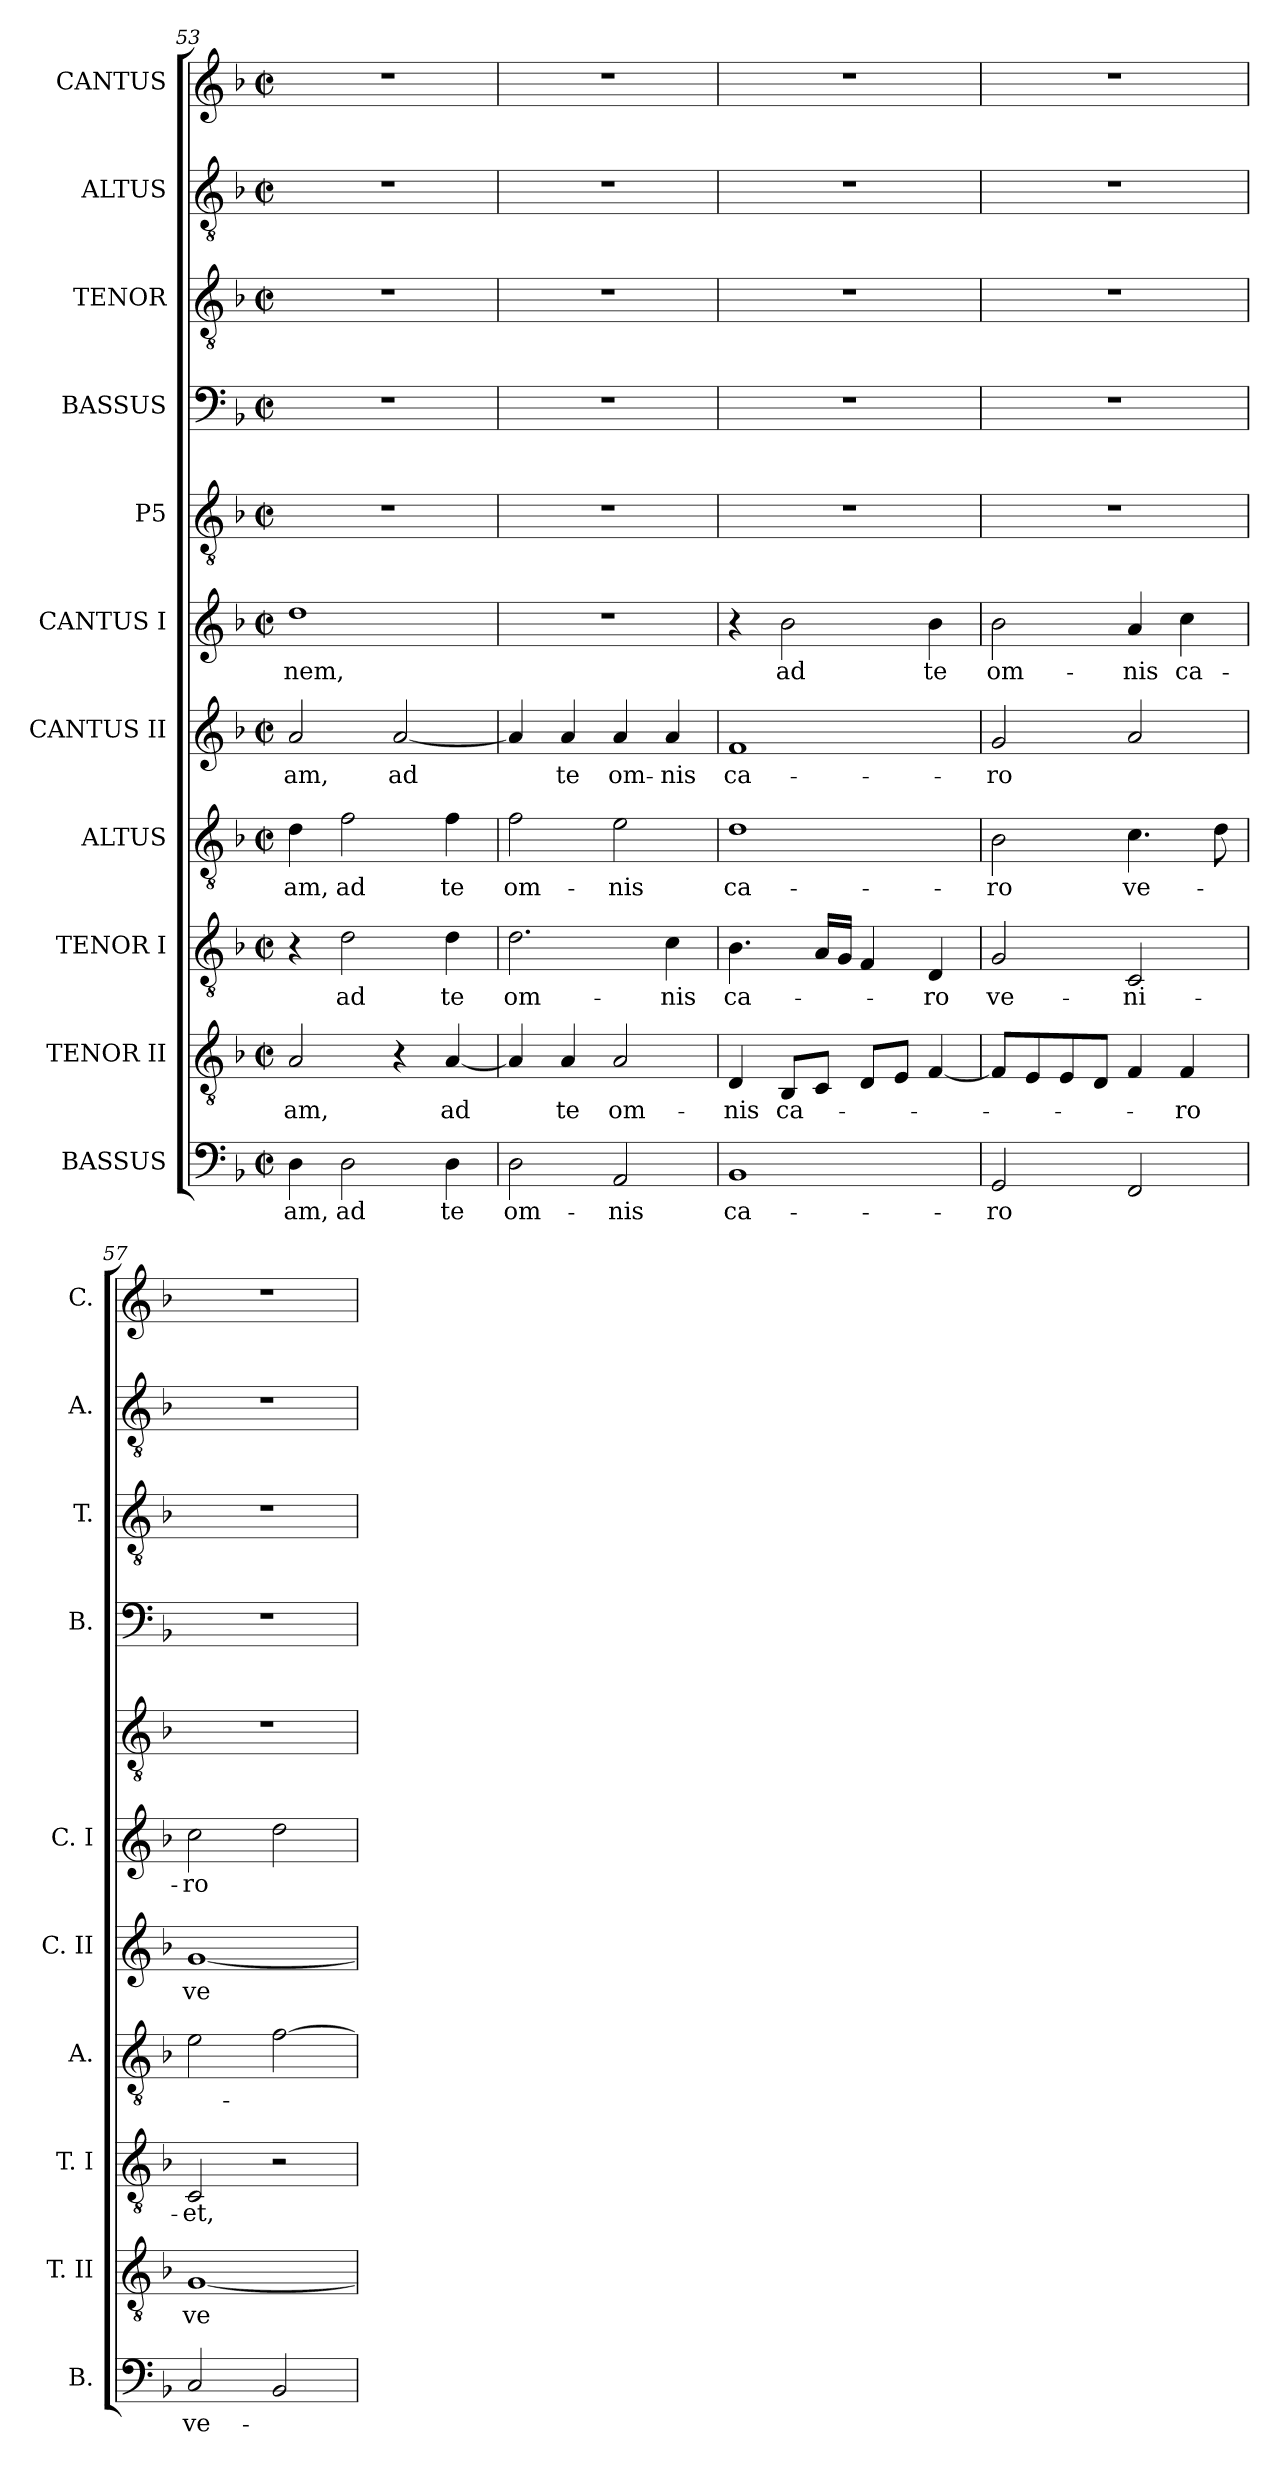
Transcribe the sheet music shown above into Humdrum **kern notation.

**kern	**text	**kern	**text	**kern	**text	**kern	**text	**kern	**text	**kern	**text	**kern	**kern	**kern	**kern	**kern
*part11	*part11	*part10	*part10	*part9	*part9	*part8	*part8	*part7	*part7	*part6	*part6	*part5	*part4	*part3	*part2	*part1
*staff11	*staff11	*staff10	*staff10	*staff9	*staff9	*staff8	*staff8	*staff7	*staff7	*staff6	*staff6	*staff5	*staff4	*staff3	*staff2	*staff1
*I"BASSUS	*	*I"TENOR II	*	*I"TENOR I	*	*I"ALTUS	*	*I"CANTUS II	*	*I"CANTUS I	*	*I"P5	*I"BASSUS	*I"TENOR	*I"ALTUS	*I"CANTUS
*I'B.	*	*I'T. II	*	*I'T. I	*	*I'A.	*	*I'C. II	*	*I'C. I	*	*	*I'B.	*I'T.	*I'A.	*I'C.
*clefF4	*	*clefGv2	*	*clefGv2	*	*clefGv2	*	*clefG2	*	*clefG2	*	*clefGv2	*clefF4	*clefGv2	*clefGv2	*clefG2
*	*	*ITrd7c12	*	*ITrd7c12	*	*ITrd7c12	*	*	*	*	*	*ITrd7c12	*	*ITrd7c12	*ITrd7c12	*
*k[b-]	*	*k[b-]	*	*k[b-]	*	*k[b-]	*	*k[b-]	*	*k[b-]	*	*k[b-]	*k[b-]	*k[b-]	*k[b-]	*k[b-]
*d:	*	*d:	*	*d:	*	*d:	*	*d:	*	*d:	*	*d:	*d:	*d:	*d:	*d:
*M2/2	*	*M2/2	*	*M2/2	*	*M2/2	*	*M2/2	*	*M2/2	*	*M2/2	*M2/2	*M2/2	*M2/2	*M2/2
*met(c|)	*	*met(c|)	*	*met(c|)	*	*met(c|)	*	*met(c|)	*	*met(c|)	*	*met(c|)	*met(c|)	*met(c|)	*met(c|)	*met(c|)
=53	=53	=53	=53	=53	=53	=53	=53	=53	=53	=53	=53	=53	=53	=53	=53	=53
!	!LO:LY:b:color=#000000	!	!	!	!	!	!	!	!	!	!	!	!	!	!	!
!	!	!	!LO:LY:b:color=#000000	!	!	!	!	!	!	!	!	!	!	!	!	!
!	!	!	!	!	!	!	!LO:LY:b:color=#000000	!	!	!	!	!	!	!	!	!
!	!	!	!	!	!	!	!	!	!LO:LY:b:color=#000000	!	!	!	!	!	!	!
!	!	!	!	!	!	!	!	!	!	!	!LO:LY:b:color=#000000	!	!	!	!	!
4Di\	-am,	2AAi/	-am,	4r	.	4Di\	-am,	2ai/	-am,	1ddi	-nem,	1r	1r	1r	1r	1r
!	!LO:LY:b:color=#000000	!	!	!	!	!	!	!	!	!	!	!	!	!	!	!
!	!	!	!	!	!LO:LY:b:color=#000000	!	!	!	!	!	!	!	!	!	!	!
!	!	!	!	!	!	!	!LO:LY:b:color=#000000	!	!	!	!	!	!	!	!	!
2Di\	ad	.	.	2Di\	ad	2Fi\	ad	.	.	.	.	.	.	.	.	.
!	!	!	!	!	!	!	!	!	!LO:LY:b:color=#000000	!	!	!	!	!	!	!
.	.	4r	.	.	.	.	.	[2ai/	ad	.	.	.	.	.	.	.
!	!LO:LY:b:color=#000000	!	!	!	!	!	!	!	!	!	!	!	!	!	!	!
!	!	!	!LO:LY:b:color=#000000	!	!	!	!	!	!	!	!	!	!	!	!	!
!	!	!	!	!	!LO:LY:b:color=#000000	!	!	!	!	!	!	!	!	!	!	!
!	!	!	!	!	!	!	!LO:LY:b:color=#000000	!	!	!	!	!	!	!	!	!
4Di\	te	[4AAi/	ad	4Di\	te	4Fi\	te	.	.	.	.	.	.	.	.	.
!!LO:LB:g=z
=54	=54	=54	=54	=54	=54	=54	=54	=54	=54	=54	=54	=54	=54	=54	=54	=54
!	!LO:LY:b:color=#000000	!	!	!	!	!	!	!	!	!	!	!	!	!	!	!
!	!	!	!	!	!LO:LY:b:color=#000000	!	!	!	!	!	!	!	!	!	!	!
!	!	!	!	!	!	!	!LO:LY:b:color=#000000	!	!	!	!	!	!	!	!	!
2Di\	om-	4AAi/]	.	2.Di\	om-	2Fi\	om-	4ai/]	.	1r	.	1r	1r	1r	1r	1r
!	!	!	!LO:LY:b:color=#000000	!	!	!	!	!	!	!	!	!	!	!	!	!
!	!	!	!	!	!	!	!	!	!LO:LY:b:color=#000000	!	!	!	!	!	!	!
.	.	4AAi/	te	.	.	.	.	4ai/	te	.	.	.	.	.	.	.
!	!LO:LY:b:color=#000000	!	!	!	!	!	!	!	!	!	!	!	!	!	!	!
!	!	!	!LO:LY:b:color=#000000	!	!	!	!	!	!	!	!	!	!	!	!	!
!	!	!	!	!	!	!	!LO:LY:b:color=#000000	!	!	!	!	!	!	!	!	!
!	!	!	!	!	!	!	!	!	!LO:LY:b:color=#000000	!	!	!	!	!	!	!
2AAi/	-nis	2AAi/	om-	.	.	2Ei\	-nis	4ai/	om-	.	.	.	.	.	.	.
!	!	!	!	!	!LO:LY:b:color=#000000	!	!	!	!	!	!	!	!	!	!	!
!	!	!	!	!	!	!	!	!	!LO:LY:b:color=#000000	!	!	!	!	!	!	!
.	.	.	.	4Ci\	-nis	.	.	4ai/	-nis	.	.	.	.	.	.	.
=55	=55	=55	=55	=55	=55	=55	=55	=55	=55	=55	=55	=55	=55	=55	=55	=55
!	!LO:LY:b:color=#000000	!	!	!	!	!	!	!	!	!	!	!	!	!	!	!
!	!	!	!LO:LY:b:color=#000000	!	!	!	!	!	!	!	!	!	!	!	!	!
!	!	!	!	!	!LO:LY:b:color=#000000	!	!	!	!	!	!	!	!	!	!	!
!	!	!	!	!	!	!	!LO:LY:b:color=#000000	!	!	!	!	!	!	!	!	!
!	!	!	!	!	!	!	!	!	!LO:LY:b:color=#000000	!	!	!	!	!	!	!
1BB-i	ca-	4DDi/	-nis	4.BB-i\	ca-	1Di	ca-	1fi	ca-	4r	.	1r	1r	1r	1r	1r
!	!	!	!LO:LY:b:color=#000000	!	!	!	!	!	!	!	!	!	!	!	!	!
!	!	!	!	!	!	!	!	!	!	!	!LO:LY:b:color=#000000	!	!	!	!	!
.	.	8BBB-i/L	ca-	.	.	.	.	.	.	2b-i\	ad	.	.	.	.	.
.	.	8CCi/J	.	16AAi/LL	.	.	.	.	.	.	.	.	.	.	.	.
.	.	.	.	16GGi/JJ	.	.	.	.	.	.	.	.	.	.	.	.
.	.	8DDi/L	.	4FFi/	.	.	.	.	.	.	.	.	.	.	.	.
.	.	8EEi/J	.	.	.	.	.	.	.	.	.	.	.	.	.	.
!	!	!	!	!	!LO:LY:b:color=#000000	!	!	!	!	!	!	!	!	!	!	!
!	!	!	!	!	!	!	!	!	!	!	!LO:LY:b:color=#000000	!	!	!	!	!
.	.	[4FFi/	.	4DDi/	-ro	.	.	.	.	4b-i\	te	.	.	.	.	.
=56	=56	=56	=56	=56	=56	=56	=56	=56	=56	=56	=56	=56	=56	=56	=56	=56
!	!LO:LY:b:color=#000000	!	!	!	!	!	!	!	!	!	!	!	!	!	!	!
!	!	!	!	!	!LO:LY:b:color=#000000	!	!	!	!	!	!	!	!	!	!	!
!	!	!	!	!	!	!	!LO:LY:b:color=#000000	!	!	!	!	!	!	!	!	!
!	!	!	!	!	!	!	!	!	!LO:LY:b:color=#000000	!	!	!	!	!	!	!
!	!	!	!	!	!	!	!	!	!	!	!LO:LY:b:color=#000000	!	!	!	!	!
2GGi/	-ro	8FFi/L]	.	2GGi/	ve-	2BB-i\	-ro	2gi/	-ro	2b-i\	om-	1r	1r	1r	1r	1r
.	.	8EEi/	.	.	.	.	.	.	.	.	.	.	.	.	.	.
.	.	8EEi/	.	.	.	.	.	.	.	.	.	.	.	.	.	.
.	.	8DDi/J	.	.	.	.	.	.	.	.	.	.	.	.	.	.
!	!	!	!	!	!LO:LY:b:color=#000000	!	!	!	!	!	!	!	!	!	!	!
!	!	!	!	!	!	!	!LO:LY:b:color=#000000	!	!	!	!	!	!	!	!	!
!	!	!	!	!	!	!	!	!	!	!	!LO:LY:b:color=#000000	!	!	!	!	!
2FFi/	.	4FFi/	.	2CCi/	-ni-	4.Ci\	ve-	2ai/	.	4ai/	-nis	.	.	.	.	.
!	!	!	!LO:LY:b:color=#000000	!	!	!	!	!	!	!	!	!	!	!	!	!
!	!	!	!	!	!	!	!	!	!	!	!LO:LY:b:color=#000000	!	!	!	!	!
.	.	4FFi/	-ro	.	.	.	.	.	.	4cci\	ca-	.	.	.	.	.
.	.	.	.	.	.	8Di\	.	.	.	.	.	.	.	.	.	.
=57	=57	=57	=57	=57	=57	=57	=57	=57	=57	=57	=57	=57	=57	=57	=57	=57
!	!LO:LY:b:color=#000000	!	!	!	!	!	!	!	!	!	!	!	!	!	!	!
!	!	!	!LO:LY:b:color=#000000	!	!	!	!	!	!	!	!	!	!	!	!	!
!	!	!	!	!	!LO:LY:b:color=#000000	!	!	!	!	!	!	!	!	!	!	!
!	!	!	!	!	!	!	!	!	!LO:LY:b:color=#000000	!	!	!	!	!	!	!
!	!	!	!	!	!	!	!	!	!	!	!LO:LY:b:color=#000000	!	!	!	!	!
2Ci/	ve-	[1GGi	ve-	2CCi/	-et,	2Ei\	.	[1gi	ve-	2cci\	-ro	1r	1r	1r	1r	1r
2BB-i/	.	.	.	2r	.	[2Fi\	.	.	.	2ddi\	.	.	.	.	.	.
=	=	=	=	=	=	=	=	=	=	=	=	=	=	=	=	=
*-	*-	*-	*-	*-	*-	*-	*-	*-	*-	*-	*-	*-	*-	*-	*-	*-
